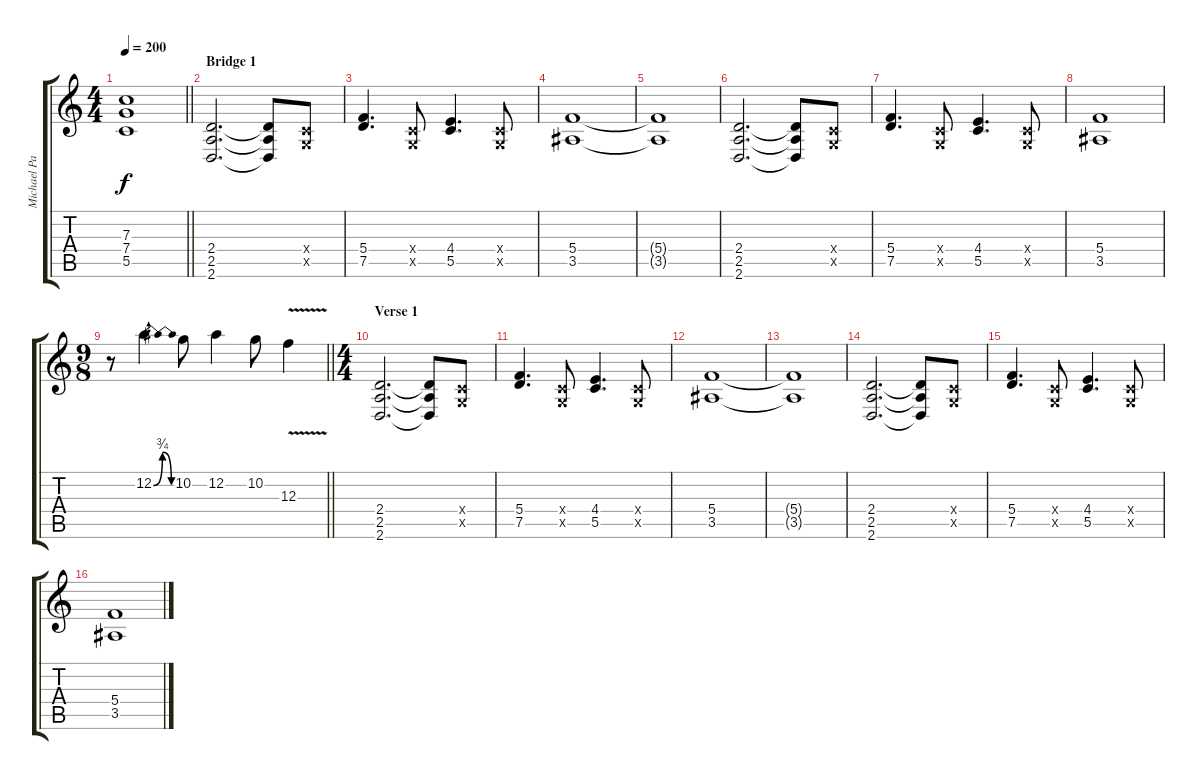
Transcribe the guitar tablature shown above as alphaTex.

\track ("Michael Padget" "Michael Pa") {instrument distortionguitar}
\staff {score tabs}
\tuning (D4 A3 F3 C3 G2 C2) {hide}
\ts (4 4)
\tempo 200
\clef g2
\barLineRight lightlight
\ks c
(7.3 7.4 5.5).1{dy f} |
\section ("" "Bridge 1")
(2.4 2.5 2.6).2{d} (2.4{t} 2.5{t} 2.6{t}).8 (0.4{x} 0.5{x}).8 |
(5.4 7.5).4{d} (0.4{x} 0.5{x}).8 (4.4 5.5).4{d} (0.4{x} 0.5{x}).8 |
(5.4 3.5).1 |
(5.4{t} 3.5{t}).1 |
(2.4 2.5 2.6).2{d} (2.4{t} 2.5{t} 2.6{t}).8 (0.4{x} 0.5{x}).8 |
(5.4 7.5).4{d} (0.4{x} 0.5{x}).8 (4.4 5.5).4{d} (0.4{x} 0.5{x}).8 |
(5.4 3.5).1 |
\ts (9 8)
\barLineRight lightlight
r.8 12.2{be (bendrelease 0 0 20 3 40 3 60 0)}.4 10.2.8 12.2.4 10.2.8 12.3{v}.4 |
\ts (4 4)
\section ("" "Verse 1")
(2.4 2.5 2.6).2{d} (2.4{t} 2.5{t} 2.6{t}).8 (0.4{x} 0.5{x}).8 |
(5.4 7.5).4{d} (0.4{x} 0.5{x}).8 (4.4 5.5).4{d} (0.4{x} 0.5{x}).8 |
(5.4 3.5).1 |
(5.4{t} 3.5{t}).1 |
(2.4 2.5 2.6).2{d} (2.4{t} 2.5{t} 2.6{t}).8 (0.4{x} 0.5{x}).8 |
(5.4 7.5).4{d} (0.4{x} 0.5{x}).8 (4.4 5.5).4{d} (0.4{x} 0.5{x}).8 |
(5.4 3.5).1
